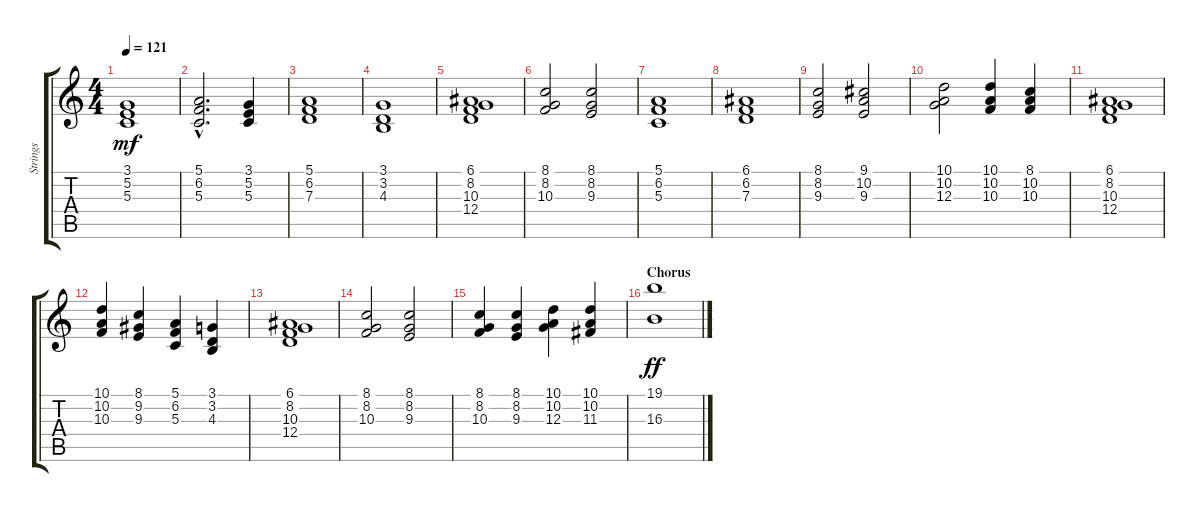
\track ("Strings" "Strings") {instrument synthstrings1}
\staff {score tabs}
\tuning (E4 B3 G3 D3 A2 E2) {hide}
\ts (4 4)
\tempo 121
\clef g2
\ks c
(3.1 5.2 5.3).1{dy mf} |
(5.1{hac} 6.2{hac} 5.3{hac}).2{d} (3.1 5.2 5.3).4 |
(5.1 6.2 7.3).1 |
(3.1 3.2 4.3).1 |
(6.1 8.2 10.3 12.4).1 |
(8.1 8.2 10.3).2 (8.1 8.2 9.3).2 |
(5.1 6.2 5.3).1 |
(6.1 6.2 7.3).1 |
(8.1 8.2 9.3).2 (9.1 10.2 9.3).2 |
(10.1 10.2 12.3).2 (10.1 10.2 10.3).4 (8.1 10.2 10.3).4 |
(6.1 8.2 10.3 12.4).1 |
(10.1 10.2 10.3).4 (8.1 9.2 9.3).4 (5.1 6.2 5.3).4 (3.1 3.2 4.3).4 |
(6.1 8.2 10.3 12.4).1 |
(8.1 8.2 10.3).2 (8.1 8.2 9.3).2 |
(8.1 8.2 10.3).4 (8.1 8.2 9.3).4 (10.1 10.2 12.3).4 (10.1 10.2 11.3).4 |
\section ("" "Chorus")
(19.1 16.3).1{dy ff volume 12 instrument pad3polysynth}
